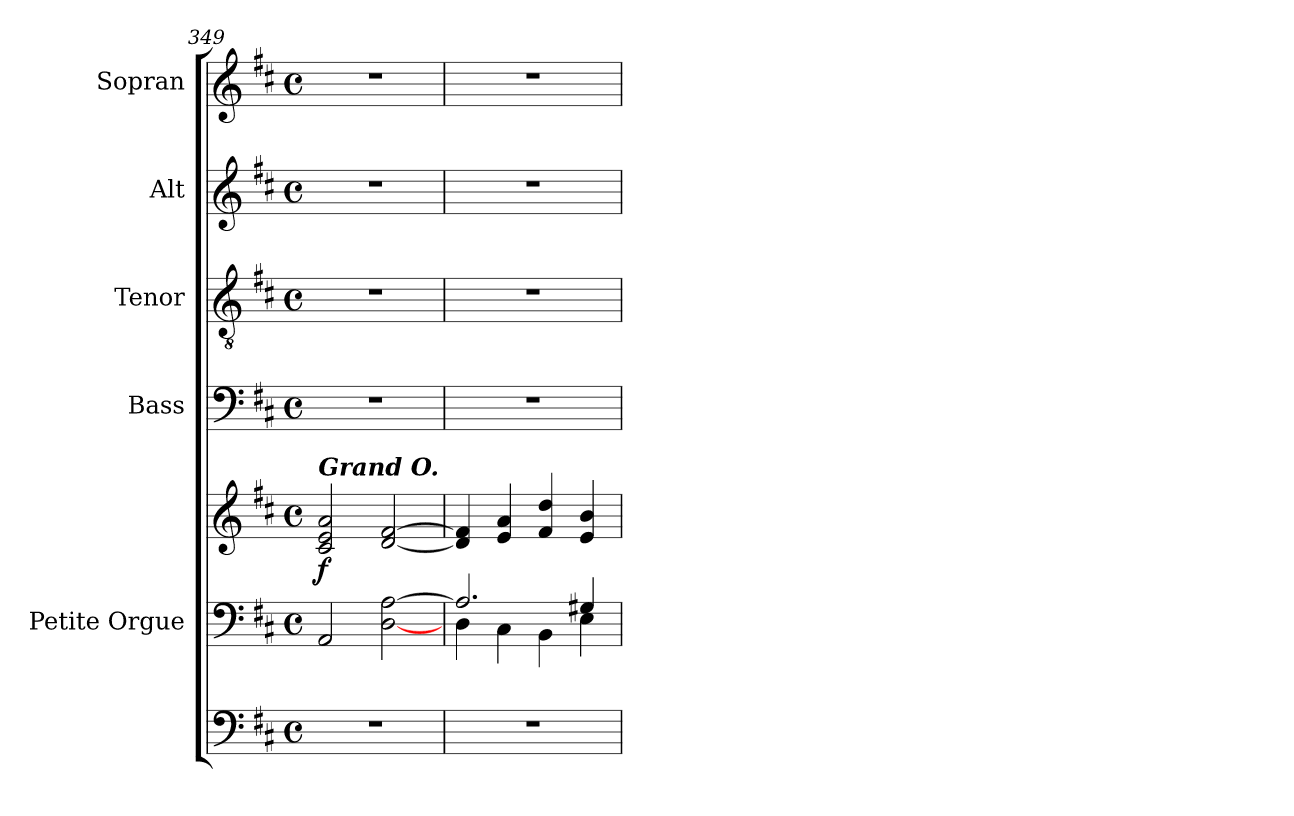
**kern	**kern	**kern	**dynam	**kern	**kern	**kern	**kern
*part6	*part5	*part5	*part5	*part4	*part3	*part2	*part1
*staff7	*staff6	*staff5	*staff5/6	*staff4	*staff3	*staff2	*staff1
*	*I"Petite Orgue	*	*	*I"Bass	*I"Tenor	*I"Alt	*I"Sopran
*	*I'Org. 1	*	*	*I'B.	*I'T.	*I'A.	*I'S.
*clefF4	*clefF4	*clefG2	*	*clefF4	*clefGv2	*clefG2	*clefG2
*k[f#c#]	*k[f#c#]	*k[f#c#]	*	*k[f#c#]	*k[f#c#]	*k[f#c#]	*k[f#c#]
*D:	*D:	*D:	*	*D:	*D:	*D:	*D:
*M4/4	*M4/4	*M4/4	*	*M4/4	*M4/4	*M4/4	*M4/4
*met(c)	*met(c)	*met(c)	*	*met(c)	*met(c)	*met(c)	*met(c)
=349	=349	=349	=349	=349	=349	=349	=349
!	!	!LO:TX:a:Bi:t=Grand O.	!	!	!	!	!
!	!	!	!LO:DY:b	!	!	!	!
1r	2AA/	2c#/ 2e/ 2a/	f	1r	1r	1r	1r
.	[2D\ [2A\	[2d/ [2f#/	.	.	.	.	.
!!LO:PB:g=z
=350	=350	=350	=350	=350	=350	=350	=350
*	*^	*	*	*	*	*	*
1r	2.A/]	4D\	4d/] 4f#/]	.	1r	1r	1r	1r
.	.	4C#\	4e/ 4a/	.	.	.	.	.
.	.	4BB\	4f#/ 4dd/	.	.	.	.	.
.	4G#X/	4E\	4e/ 4b/	.	.	.	.	.
*	*v	*v	*	*	*	*	*	*
=	=	=	=	=	=	=	=
*-	*-	*-	*-	*-	*-	*-	*-
